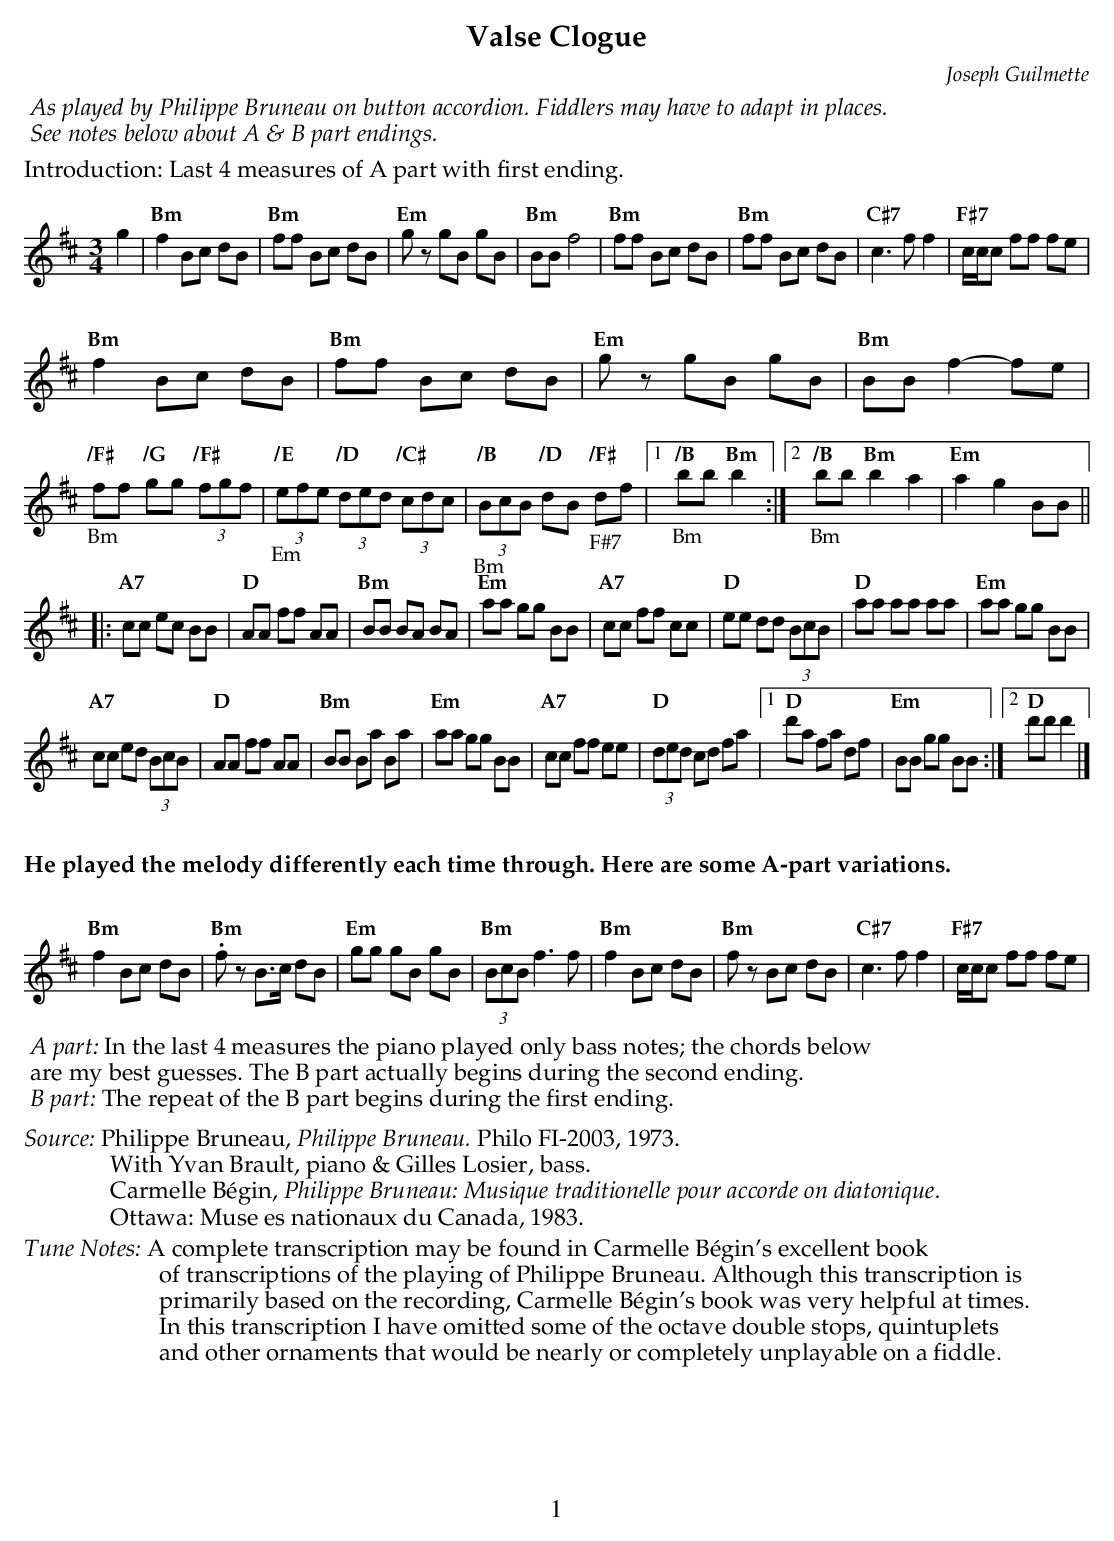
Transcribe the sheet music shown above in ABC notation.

X:1
T:Valse Clogue
C:Joseph Guilmette
U:s = !slide!
U:t = !trill!
M:3/4
L:1/8
K:Bm
%%begintext
%% $2As played by Philippe Bruneau on button accordion. Fiddlers may have to adapt in places.$0
%% $2See notes below about A & B part endings.$0
%%endtext
%%text Introduction: Last 4 measures of A part with first ending.
g2 |\
"Bm" f2 Bc dB | "Bm" ff Bc dB | "Em" gz gB gB |  "Bm" BB f4 |\
"Bm" ff Bc dB | "Bm" ff Bc dB | "C#7" c2> f2 f2 | "F#7 " c/c/c ff fe |
"Bm" f2 Bc dB | "Bm" ff Bc dB | "Em" gz gB gB |  "Bm" BB f2- fe |\
"_Bm" "/F#" ff "/G" gg "/F#" (3fgf | "_Em" "/E" (3efe "/D" (3ded "/C#" (3cdc |\
"_Bm" "/B" (3BcB "/D" dB "_F#7" "/F#"df |1 "_Bm" "/B" bb "Bm" b2 :|2 "_Bm" "/B" bb "Bm" b2 a2 | "Em" a2 g2 BB ||
|: "A7" cc ec BB | "D" AA ff AA |  "Bm"  BB BA BA |\
"Em" aa gg BB    | "A7" cc ff cc | "D" ee dd (3BcB | "D"  aa aa aa | "Em" aa gg BB |
"A7" cc ed (3BcB | "D" AA ff AA | "Bm" BB Ba Ba |\
"Em" aa gg BB | "A7" cc ff ee | "D" (3ded cd fa |1 "D" d'a fa df | "Em" BB gg BB :|2 "D" d'd' d'2 |]
%%vskip 20
%%text $1He played the melody differently each time through. Here are some A-part variations. $0
%%vskip 15
"Bm" f2 Bc dB | "Bm" .fz B>c dB | "Em" gg gB gB |  "Bm" (3BcB f2>f2 |\
"Bm" f2 Bc dB | "Bm" fz Bc dB | "C#7" c2> f2 f2 | "F#7 " c/c/c ff fe |
